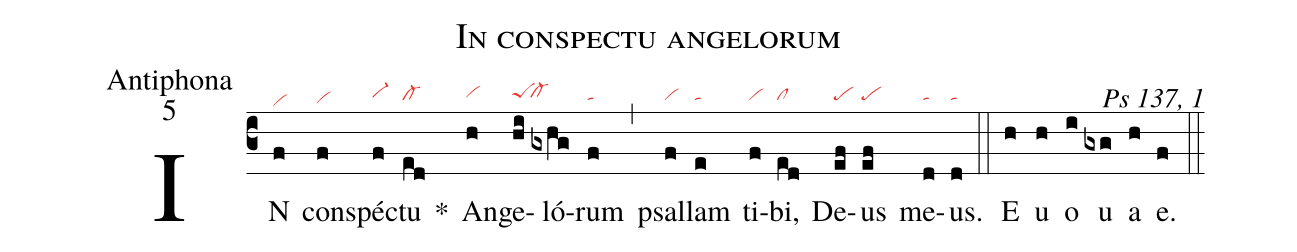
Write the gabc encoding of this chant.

name:In conspectu angelorum;
office-part:Antiphona;
mode:5;
commentary:Ps 137, 1;
nabc-lines:1;
%%
(c3) IN(f|vihd) con(f|vihe)spéc(f|vi-hg)tu(ed|cl-) <sp>*</sp>() An(h|vihg)ge(hi|peShg)ló(gxhg|cl-hg)rum(f|ta) (,) psal(f|vi)lam(e|ta) ti(f|vi)bi,(ed|cl) De(ef|pe)us(ef|pe) me(d|ta)us.(d|ta) (::)
<eu>E(h) u(h) o(i) u(gxg) a(h) e.(f) </eu>(::)
